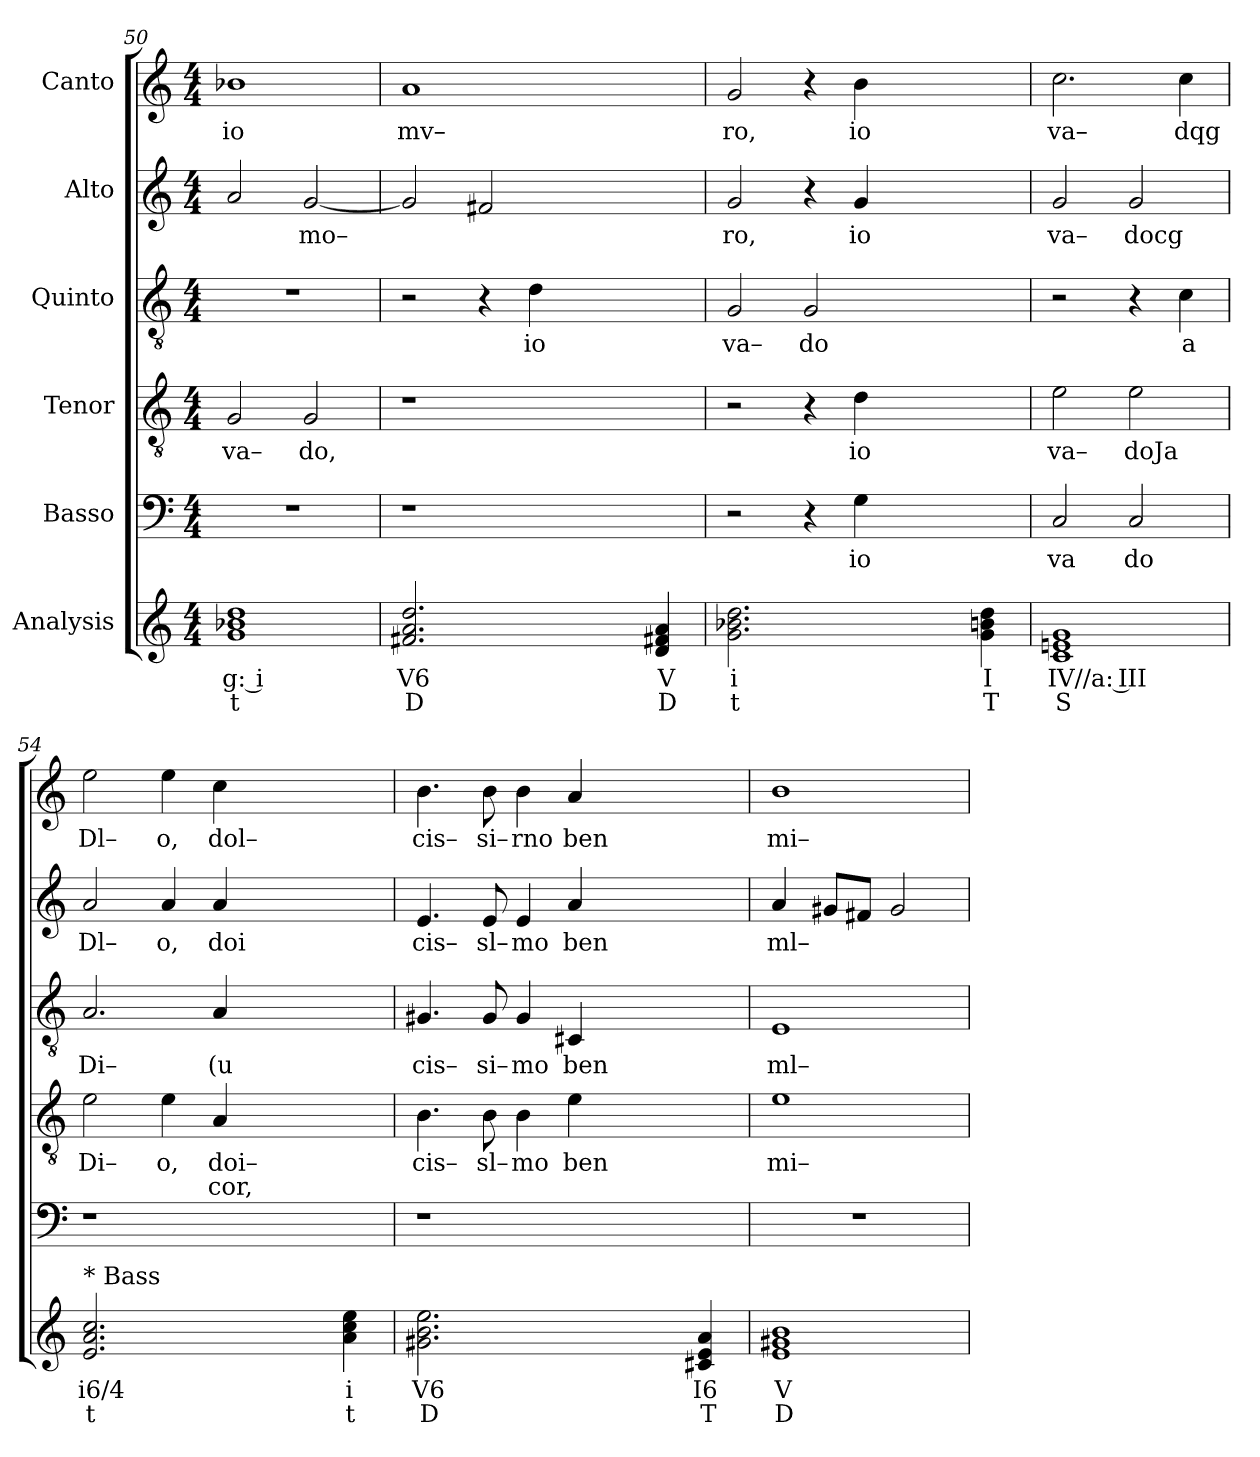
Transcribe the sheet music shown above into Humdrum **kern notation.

**kern	**text	**text	**kern	**text	**kern	**text	**text	**kern	**text	**kern	**text	**kern	**text
*part6	*part6	*part6	*part5	*part5	*part4	*part4	*part4	*part3	*part3	*part2	*part2	*part1	*part1
*staff6	*staff6	*staff6	*staff5	*staff5	*staff4	*staff4	*staff4	*staff3	*staff3	*staff2	*staff2	*staff1	*staff1
*I"Analysis	*	*	*I"Basso	*	*I"Tenor	*	*	*I"Quinto	*	*I"Alto	*	*I"Canto	*
*	*	*	*clefF4	*	*clefGv2	*	*	*clefGv2	*	*clefG2	*	*clefG2	*
*k[]	*	*	*k[]	*	*k[]	*	*	*k[]	*	*k[]	*	*k[]	*
*M4/4	*	*	*M4/4	*	*M4/4	*	*	*M4/4	*	*M4/4	*	*M4/4	*
=50	=50	=50	=50	=50	=50	=50	=50	=50	=50	=50	=50	=50	=50
!	!	!	!	!	!	!LO:LY:b	!	!	!	!	!	!	!
!	!	!	!	!	!	!	!	!	!	!	!	!	!LO:LY:b
1g 1b-X 1dd	g: i	t	1r	.	2G/	va–	.	1r	.	2a/	.	1b-X	io
!	!	!	!	!	!	!LO:LY:b	!	!	!	!	!	!	!
!	!	!	!	!	!	!	!	!	!	!	!LO:LY:b	!	!
.	.	.	.	.	2G/	do,	.	.	.	[2g/	mo–	.	.
=51	=51	=51	=51	=51	=51	=51	=51	=51	=51	=51	=51	=51	=51
!	!	!	!	!	!	!	!	!	!	!	!	!	!LO:LY:b
2.f#X 2.a 2.dd	V6	D	1r	.	1r	.	.	2r	.	2g/]	.	1a	mv–
.	.	.	.	.	.	.	.	4r	.	2f#X/	.	.	.
!	!	!	!	!	!	!	!	!	!LO:LY:b	!	!	!	!
2.ryy	.	.	.	.	.	.	.	4d\	io	.	.	.	.
.	.	.	2.ryy	.	2.ryy	.	.	2.ryy	.	2.ryy	.	2.ryy	.
4d 4f#X 4a	V	D	.	.	.	.	.	.	.	.	.	.	.
=52	=52	=52	=52	=52	=52	=52	=52	=52	=52	=52	=52	=52	=52
!	!	!	!	!	!	!	!	!	!LO:LY:b	!	!	!	!
!	!	!	!	!	!	!	!	!	!	!	!LO:LY:b	!	!
!	!	!	!	!	!	!	!	!	!	!	!	!	!LO:LY:b
2.g 2.b-X 2.dd	i	t	2r	.	2r	.	.	2G/	va–	2g/	ro,	2g/	ro,
!	!	!	!	!	!	!	!	!	!LO:LY:b	!	!	!	!
.	.	.	4r	.	4r	.	.	2G/	do	4r	.	4r	.
!	!	!	!	!LO:LY:b	!	!	!	!	!	!	!	!	!
!	!	!	!	!	!	!LO:LY:b	!	!	!	!	!	!	!
!	!	!	!	!	!	!	!	!	!	!	!LO:LY:b	!	!
!	!	!	!	!	!	!	!	!	!	!	!	!	!LO:LY:b
2.ryy	.	.	4G\	io	4d\	io	.	.	.	4g/	io	4b\	io
.	.	.	2.ryy	.	2.ryy	.	.	2.ryy	.	2.ryy	.	2.ryy	.
4g 4bn 4dd	I	T	.	.	.	.	.	.	.	.	.	.	.
=53	=53	=53	=53	=53	=53	=53	=53	=53	=53	=53	=53	=53	=53
!	!	!	!	!LO:LY:b	!	!	!	!	!	!	!	!	!
!	!	!	!	!	!	!LO:LY:b	!	!	!	!	!	!	!
!	!	!	!	!	!	!	!	!	!	!	!LO:LY:b	!	!
!	!	!	!	!	!	!	!	!	!	!	!	!	!LO:LY:b
1c 1en 1g	IV//a: III	S	2C/	va	2e\	va–	.	2r	.	2g/	va–	2.cc\	va–
!	!	!	!	!LO:LY:b	!	!	!	!	!	!	!	!	!
!	!	!	!	!	!	!LO:LY:b	!	!	!	!	!	!	!
!	!	!	!	!	!	!	!	!	!	!	!LO:LY:b	!	!
.	.	.	2C/	do	2e\	doJa	.	4r	.	2g/	docg	.	.
!	!	!	!	!	!	!	!	!	!LO:LY:b	!	!	!	!
!	!	!	!	!	!	!	!	!	!	!	!	!	!LO:LY:b
.	.	.	.	.	.	.	.	4c\	a	.	.	4cc\	dqg
=54	=54	=54	=54	=54	=54	=54	=54	=54	=54	=54	=54	=54	=54
!	!	!	!	!	!	!LO:LY:b	!	!	!	!	!	!	!
!	!	!	!	!	!	!	!	!	!LO:LY:b	!	!	!	!
!	!	!	!	!	!	!	!	!	!	!	!LO:LY:b	!	!
!LO:TX:a:t=* Bass	!	!	!	!	!	!	!	!	!	!	!	!	!
!	!	!	!	!	!	!	!	!	!	!	!	!	!LO:LY:b
2.e 2.a 2.cc	i6/4	t	1r	.	2e\	Di–	.	2.A/	Di–	2a/	Dl–	2ee\	Dl–
!	!	!	!	!	!	!LO:LY:b	!	!	!	!	!	!	!
!	!	!	!	!	!	!	!	!	!	!	!LO:LY:b	!	!
!	!	!	!	!	!	!	!	!	!	!	!	!	!LO:LY:b
.	.	.	.	.	4e\	o,	.	.	.	4a/	o,	4ee\	o,
!	!	!	!	!	!	!LO:LY:b	!LO:LY:b	!	!	!	!	!	!
!	!	!	!	!	!	!	!	!	!LO:LY:b	!	!	!	!
!	!	!	!	!	!	!	!	!	!	!	!LO:LY:b	!	!
!	!	!	!	!	!	!	!	!	!	!	!	!	!LO:LY:b
2.ryy	.	.	.	.	4A/	doi–	cor,	4A/	(u	4a/	doi	4cc\	dol–
.	.	.	2.ryy	.	2.ryy	.	.	2.ryy	.	2.ryy	.	2.ryy	.
4a 4cc 4ee	i	t	.	.	.	.	.	.	.	.	.	.	.
=55	=55	=55	=55	=55	=55	=55	=55	=55	=55	=55	=55	=55	=55
!	!	!	!	!	!	!LO:LY:b	!	!	!	!	!	!	!
!	!	!	!	!	!	!	!	!	!LO:LY:b	!	!	!	!
!	!	!	!	!	!	!	!	!	!	!	!LO:LY:b	!	!
!	!	!	!	!	!	!	!	!	!	!	!	!	!LO:LY:b
2.g#X 2.b 2.ee	V6	D	1r	.	4.B\	cis–	.	4.G#X/	cis–	4.e/	cis–	4.b\	cis–
!	!	!	!	!	!	!LO:LY:b	!	!	!	!	!	!	!
!	!	!	!	!	!	!	!	!	!LO:LY:b	!	!	!	!
!	!	!	!	!	!	!	!	!	!	!	!LO:LY:b	!	!
!	!	!	!	!	!	!	!	!	!	!	!	!	!LO:LY:b
.	.	.	.	.	8B\	sl–	.	8G#/	si–	8e/	sl–	8b\	si–
!	!	!	!	!	!	!LO:LY:b	!	!	!	!	!	!	!
!	!	!	!	!	!	!	!	!	!LO:LY:b	!	!	!	!
!	!	!	!	!	!	!	!	!	!	!	!LO:LY:b	!	!
!	!	!	!	!	!	!	!	!	!	!	!	!	!LO:LY:b
.	.	.	.	.	4B\	mo	.	4G#/	mo	4e/	mo	4b\	rno
!	!	!	!	!	!	!LO:LY:b	!	!	!	!	!	!	!
!	!	!	!	!	!	!	!	!	!LO:LY:b	!	!	!	!
!	!	!	!	!	!	!	!	!	!	!	!LO:LY:b	!	!
!	!	!	!	!	!	!	!	!	!	!	!	!	!LO:LY:b
2.ryy	.	.	.	.	4e\	ben	.	4C#X/	ben	4a/	ben	4a/	ben
.	.	.	2.ryy	.	2.ryy	.	.	2.ryy	.	2.ryy	.	2.ryy	.
4c#X 4e 4a	I6	T	.	.	.	.	.	.	.	.	.	.	.
=56	=56	=56	=56	=56	=56	=56	=56	=56	=56	=56	=56	=56	=56
!	!	!	!	!	!	!LO:LY:b	!	!	!	!	!	!	!
!	!	!	!	!	!	!	!	!	!LO:LY:b	!	!	!	!
!	!	!	!	!	!	!	!	!	!	!	!LO:LY:b	!	!
!	!	!	!	!	!	!	!	!	!	!	!	!	!LO:LY:b
1e 1g#X 1b	V	D	1r	.	1e	mi–	.	1E	ml–	4a/	ml–	1b	mi–
.	.	.	.	.	.	.	.	.	.	8g#X/L	.	.	.
.	.	.	.	.	.	.	.	.	.	8f#X/J	.	.	.
.	.	.	.	.	.	.	.	.	.	2g#/	.	.	.
=	=	=	=	=	=	=	=	=	=	=	=	=	=
*-	*-	*-	*-	*-	*-	*-	*-	*-	*-	*-	*-	*-	*-
